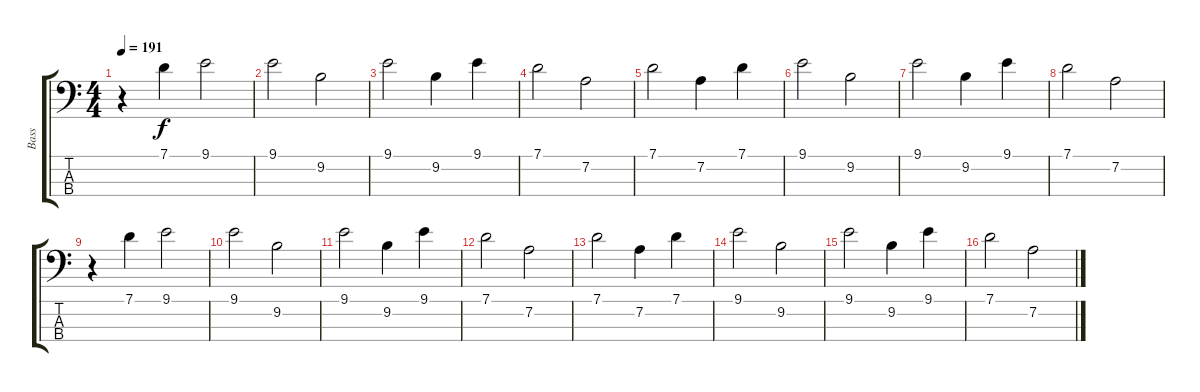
\track ("Bass" "Bass") {instrument electricbassfinger}
\staff {score tabs}
\tuning (G2 D2 A1 E1) {hide}
\ts (4 4)
\tempo 191
\clef f4
\ks c
r.4{dy f} 7.1.4 9.1.2 |
9.1.2 9.2.2 |
9.1.2 9.2.4 9.1.4 |
7.1.2 7.2.2 |
7.1.2 7.2.4 7.1.4 |
9.1.2 9.2.2 |
9.1.2 9.2.4 9.1.4 |
7.1.2 7.2.2 |
r.4 7.1.4 9.1.2 |
9.1.2 9.2.2 |
9.1.2 9.2.4 9.1.4 |
7.1.2 7.2.2 |
7.1.2 7.2.4 7.1.4 |
9.1.2 9.2.2 |
9.1.2 9.2.4 9.1.4 |
7.1.2 7.2.2
